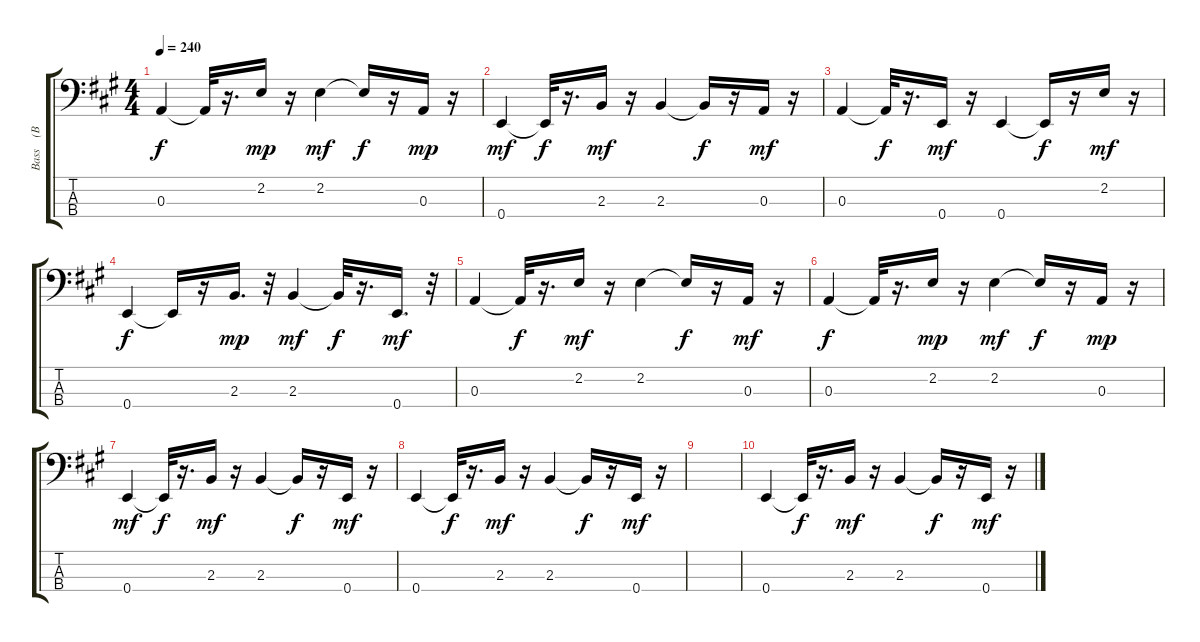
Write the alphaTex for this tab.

\track ("Bass    (BB)" "Bass    (B") {instrument acousticbass}
\staff {score tabs}
\tuning (G2 D2 A1 E1) {hide}
\ts (4 4)
\tempo 240
\clef f4
\ks a
0.3.4{dy f} 0.3{t}.32 r.16{d} 2.2.16{dy mp} r.16 2.2.4{dy mf} 2.2{t}.16{dy f} r.16 0.3.16{dy mp} r.16 |
0.4.4{dy mf} 0.4{t}.32{dy f} r.16{d} 2.3.16{dy mf} r.16 2.3.4 2.3{t}.16{dy f} r.16 0.3.16{dy mf} r.16 |
0.3.4 0.3{t}.32{dy f} r.16{d} 0.4.16{dy mf} r.16 0.4.4 0.4{t}.16{dy f} r.16 2.2.16{dy mf} r.16 |
0.4.4{dy f} 0.4{t}.16 r.16 2.3.16{d dy mp} r.32 2.3.4{dy mf} 2.3{t}.32{dy f} r.16{d} 0.4.16{d dy mf} r.32 |
0.3.4 0.3{t}.32{dy f} r.16{d} 2.2.16{dy mf} r.16 2.2.4 2.2{t}.16{dy f} r.16 0.3.16{dy mf} r.16 |
0.3.4{dy f} 0.3{t}.32 r.16{d} 2.2.16{dy mp} r.16 2.2.4{dy mf} 2.2{t}.16{dy f} r.16 0.3.16{dy mp} r.16 |
0.4.4{dy mf} 0.4{t}.32{dy f} r.16{d} 2.3.16{dy mf} r.16 2.3.4 2.3{t}.16{dy f} r.16 0.4.16{dy mf} r.16 |
0.4.4 0.4{t}.32{dy f} r.16{d} 2.3.16{dy mf} r.16 2.3.4 2.3{t}.16{dy f} r.16 0.4.16{dy mf} r.16 |
|
0.4.4 0.4{t}.32{dy f} r.16{d} 2.3.16{dy mf} r.16 2.3.4 2.3{t}.16{dy f} r.16 0.4.16{dy mf} r.16
